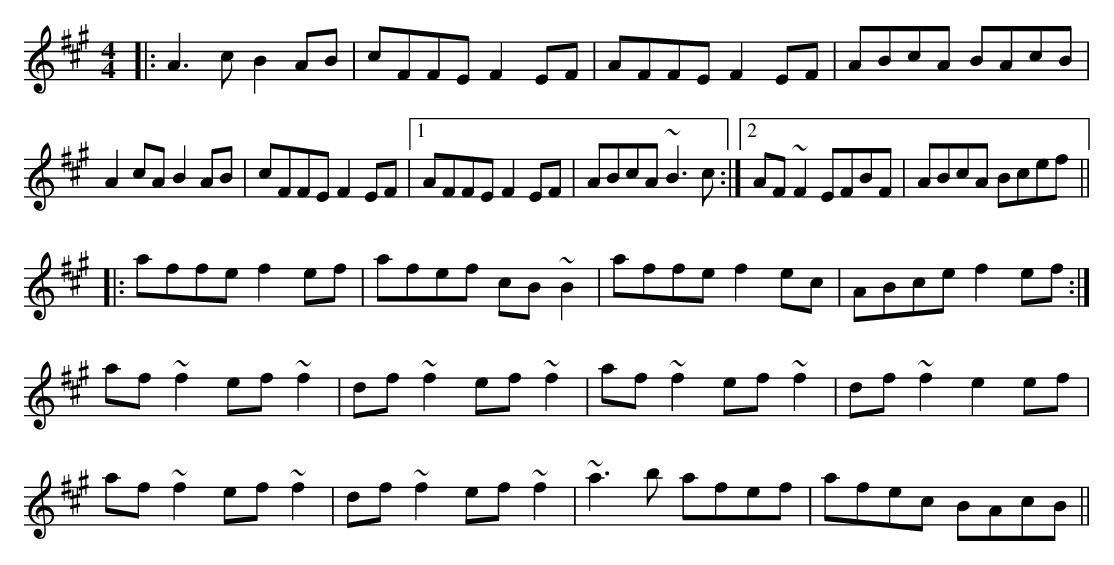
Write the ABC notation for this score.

X:1
M:4/4
K:A
|:A3c B2AB|cFFE F2EF|AFFE F2EF|ABcA BAcB|
A2cA B2AB|cFFE F2EF|1 AFFE F2EF|ABcA ~B3c:|2 AF~F2 EFBF|ABcA Bcef||
|:affe f2ef|afef cB~B2|affe f2ec|ABce f2ef:|
af~f2 ef~f2|df~f2 ef~f2|af~f2 ef~f2|df~f2 e2ef|
af~f2 ef~f2|df~f2 ef~f2|~a3b afef|afec BAcB||
